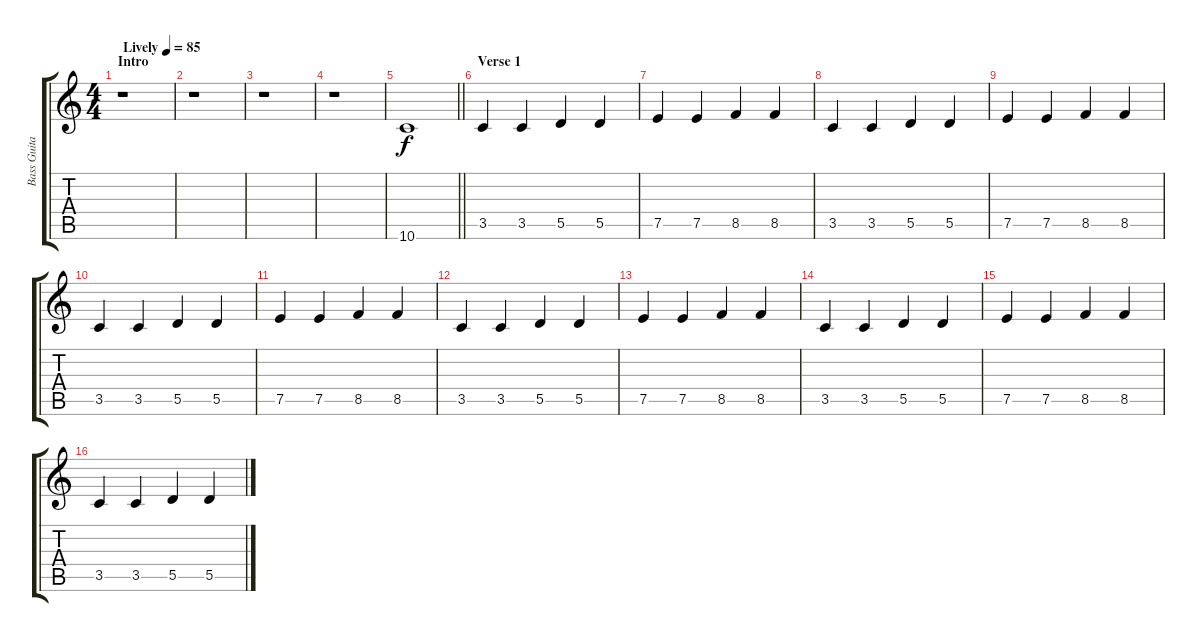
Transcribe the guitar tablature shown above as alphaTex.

\track ("Bass Guitar" "Bass Guita") {instrument electricbassfinger}
\staff {score tabs}
\tuning (E4 B3 G3 D3 A2 D2) {hide}
\ts (4 4)
\section ("" "Intro")
\tempo (85 "Lively")
\clef g2
\ks c
r.1{dy f instrument electricbassfinger} |
r.1 |
r.1 |
r.1 |
\barLineRight lightlight
10.6.1 |
\section ("" "Verse 1")
3.5.4 3.5.4 5.5.4 5.5.4 |
7.5.4 7.5.4 8.5.4 8.5.4 |
3.5.4 3.5.4 5.5.4 5.5.4 |
7.5.4 7.5.4 8.5.4 8.5.4 |
3.5.4 3.5.4 5.5.4 5.5.4 |
7.5.4 7.5.4 8.5.4 8.5.4 |
3.5.4 3.5.4 5.5.4 5.5.4 |
7.5.4 7.5.4 8.5.4 8.5.4 |
3.5.4 3.5.4 5.5.4 5.5.4 |
7.5.4 7.5.4 8.5.4 8.5.4 |
3.5.4 3.5.4 5.5.4 5.5.4
